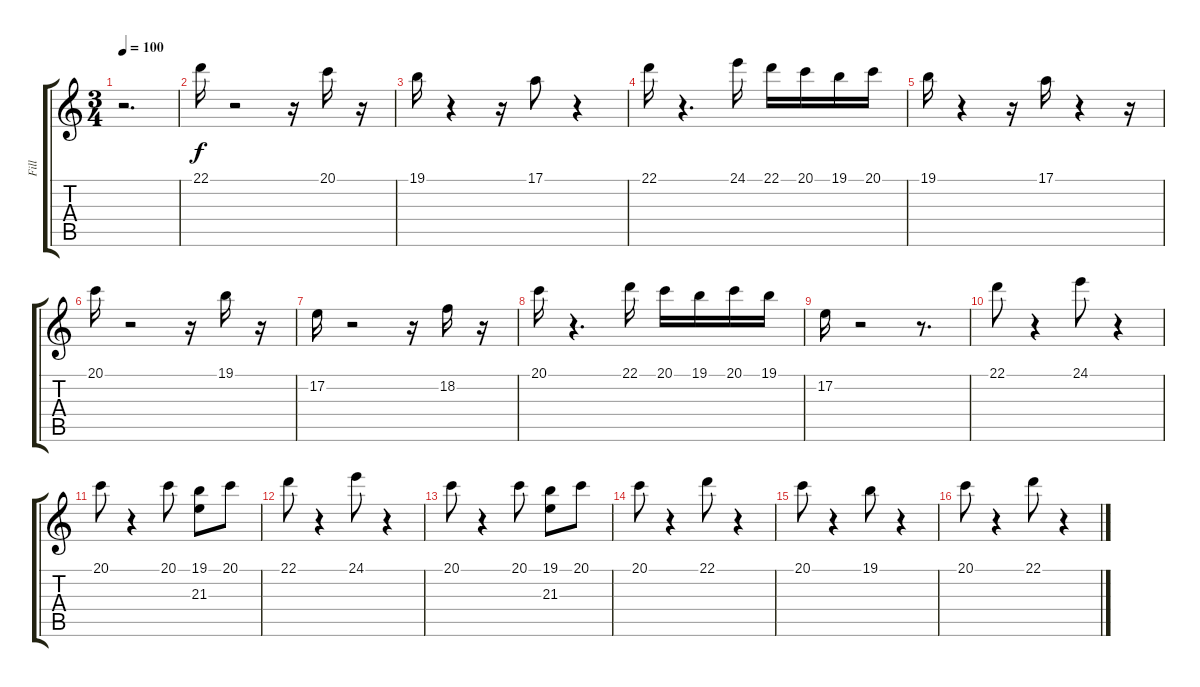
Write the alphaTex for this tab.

\track ("Fill" "Fill") {instrument musicbox}
\staff {score tabs}
\tuning (E4 B3 G3 D3 A2 E2) {hide}
\ts (3 4)
\tempo 100
\clef g2
\ks c
r.2{d dy f} |
22.1.16 r.2 r.16 20.1.16 r.16 |
19.1.16 r.4 r.16 17.1.8 r.4 |
22.1.16 r.4{d} 24.1.16 22.1.16 20.1.16 19.1.16 20.1.16 |
19.1.16 r.4 r.16 17.1.16 r.4 r.16 |
20.1.16 r.2 r.16 19.1.16 r.16 |
17.2.16 r.2 r.16 18.2.16 r.16 |
20.1.16 r.4{d} 22.1.16 20.1.16 19.1.16 20.1.16 19.1.16 |
17.2.16 r.2 r.8{d} |
22.1.8 r.4 24.1.8 r.4 |
20.1.8 r.4 20.1.8 (19.1 21.3).8 20.1.8 |
22.1.8 r.4 24.1.8 r.4 |
20.1.8 r.4 20.1.8 (19.1 21.3).8 20.1.8 |
20.1.8 r.4 22.1.8 r.4 |
20.1.8 r.4 19.1.8 r.4 |
20.1.8 r.4 22.1.8 r.4
